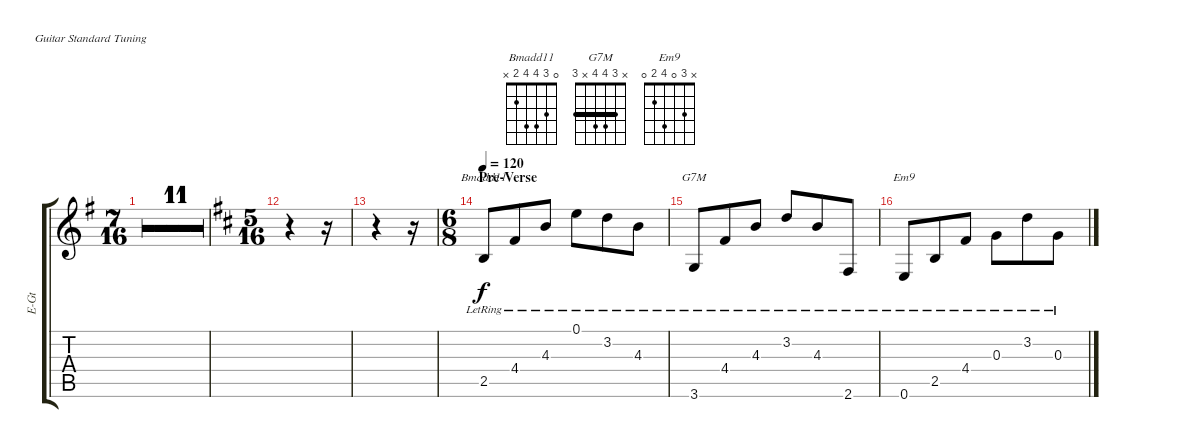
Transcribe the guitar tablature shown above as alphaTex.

\defaultSystemsLayout 4
\bracketExtendMode groupsimilarinstruments
\otherSystemsTrackNameOrientation horizontal
\track ("Clean Guitar" "E-Gt") {multiBarRest instrument electricguitarclean}
\staff {score tabs}
\tuning (E4 B3 G3 D3 A2 E2)
\chord ("Bmadd11" 0 3 4 4 2 x) {showfingering false}
\chord ("G7M" x 3 4 4 x 3) {showfingering false barre 3}
\chord ("Em9" x 3 0 4 2 0) {showfingering false}
\ts (7 16)
\beaming (8 3 3 1)
\tempo 96
\clef g2
\ks g
r.4{dy f} r.8{d} |
\ts (5 16)
\beaming (8 3 3 1)
r.4 r.16 |
r.4 r.16 |
\ts (7 16)
\beaming (8 3 3 1)
r.4 r.8{d} |
\ts (5 16)
\beaming (8 3 3 1)
r.4 r.16 |
\ts (7 16)
\beaming (8 3 3 1)
r.4 r.8{d} |
\ts (5 16)
\beaming (8 3 3 1)
r.4 r.16 |
r.4 r.16 |
\ts (9 16)
\beaming (8 3 3 1)
r.2 r.16 |
\ts (10 16)
\beaming (8 3 3 1)
r.2 r.8 |
r.2 r.8 |
\ts (5 16)
\beaming (8 3 3 1)
\ks d
r.4 r.16 |
r.4 r.16 |
\ts (6 8)
\beaming (8 3 3)
\section ("" "Pre-Verse")
\tempo 120
2.5{lr acc forcenatural}.8{ch "Bmadd11"} 4.4{lr acc #}.8 4.3{lr acc forcenatural}.8 0.1{lr acc forcenatural}.8 3.2{lr acc forcenatural}.8 4.3{lr acc forcenatural}.8 |
3.6{lr acc forcenatural}.8{ch "G7M"} 4.4{lr acc #}.8 4.3{lr acc forcenatural}.8 3.2{lr acc forcenatural}.8 4.3{lr acc forcenatural}.8 2.6{lr acc #}.8 |
0.6{lr acc forcenatural}.8{ch "Em9"} 2.5{lr acc forcenatural}.8 4.4{lr acc #}.8 0.3{lr acc forcenatural}.8 3.2{lr acc forcenatural}.8 0.3{lr acc forcenatural}.8
